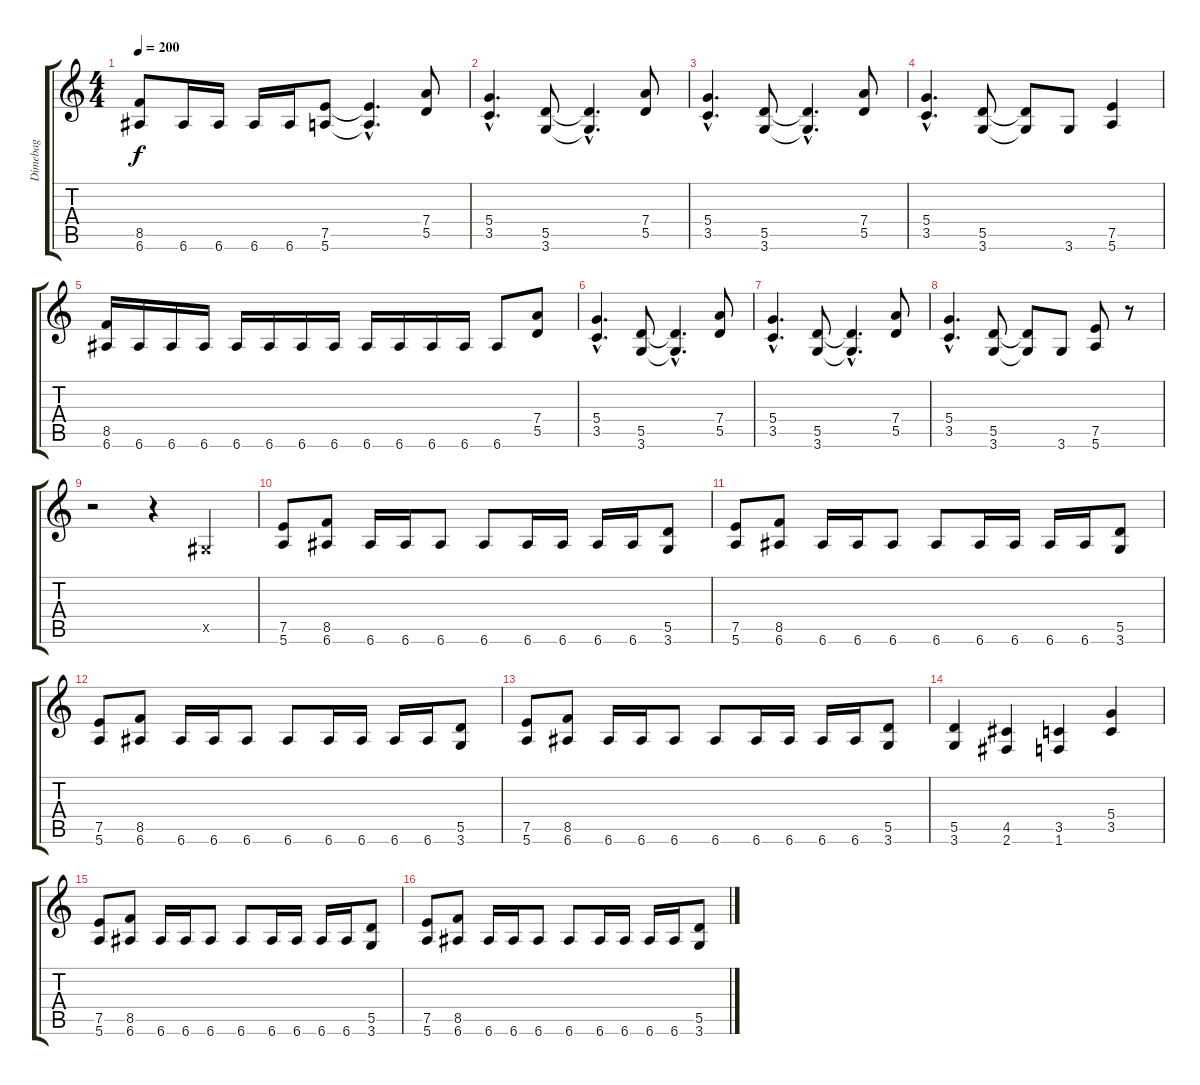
\track ("Dimebag" "Dimebag") {instrument distortionguitar}
\staff {score tabs}
\tuning (E4 B3 G3 D3 A2 E2) {hide}
\ts (4 4)
\tempo 200
\clef g2
\ks c
(8.5 6.6).8{dy f} 6.6.16 6.6.16 6.6.16 6.6.16 (7.5 5.6).8 (7.5{hac t} 5.6{hac t}).4{d} (7.4 5.5).8 |
(5.4{hac} 3.5{hac}).4{d} (5.5 3.6).8 (5.5{hac t} 3.6{hac t}).4{d} (7.4 5.5).8 |
(5.4{hac} 3.5{hac}).4{d} (5.5 3.6).8 (5.5{hac t} 3.6{hac t}).4{d} (7.4 5.5).8 |
(5.4{hac} 3.5{hac}).4{d} (5.5 3.6).8 (5.5{t} 3.6{t}).8 3.6.8 (7.5 5.6).4 |
(8.5 6.6).16 6.6.16 6.6.16 6.6.16 6.6.16 6.6.16 6.6.16 6.6.16 6.6.16 6.6.16 6.6.16 6.6.16 6.6.8 (7.4 5.5).8 |
(5.4{hac} 3.5{hac}).4{d} (5.5 3.6).8 (5.5{hac t} 3.6{hac t}).4{d} (7.4 5.5).8 |
(5.4{hac} 3.5{hac}).4{d} (5.5 3.6).8 (5.5{hac t} 3.6{hac t}).4{d} (7.4 5.5).8 |
(5.4{hac} 3.5{hac}).4{d} (5.5 3.6).8 (5.5{t} 3.6{t}).8 3.6.8 (7.5 5.6).8 r.8 |
r.2 r.4 -1.5{x}.4 |
(7.5 5.6).8 (8.5 6.6).8 6.6.16 6.6.16 6.6.8 6.6.8 6.6.16 6.6.16 6.6.16 6.6.16 (5.5 3.6).8 |
(7.5 5.6).8 (8.5 6.6).8 6.6.16 6.6.16 6.6.8 6.6.8 6.6.16 6.6.16 6.6.16 6.6.16 (5.5 3.6).8 |
(7.5 5.6).8 (8.5 6.6).8 6.6.16 6.6.16 6.6.8 6.6.8 6.6.16 6.6.16 6.6.16 6.6.16 (5.5 3.6).8 |
(7.5 5.6).8 (8.5 6.6).8 6.6.16 6.6.16 6.6.8 6.6.8 6.6.16 6.6.16 6.6.16 6.6.16 (5.5 3.6).8 |
(5.5 3.6).4 (4.5 2.6).4 (3.5 1.6).4 (5.4 3.5).4 |
(7.5 5.6).8 (8.5 6.6).8 6.6.16 6.6.16 6.6.8 6.6.8 6.6.16 6.6.16 6.6.16 6.6.16 (5.5 3.6).8 |
(7.5 5.6).8 (8.5 6.6).8 6.6.16 6.6.16 6.6.8 6.6.8 6.6.16 6.6.16 6.6.16 6.6.16 (5.5 3.6).8
